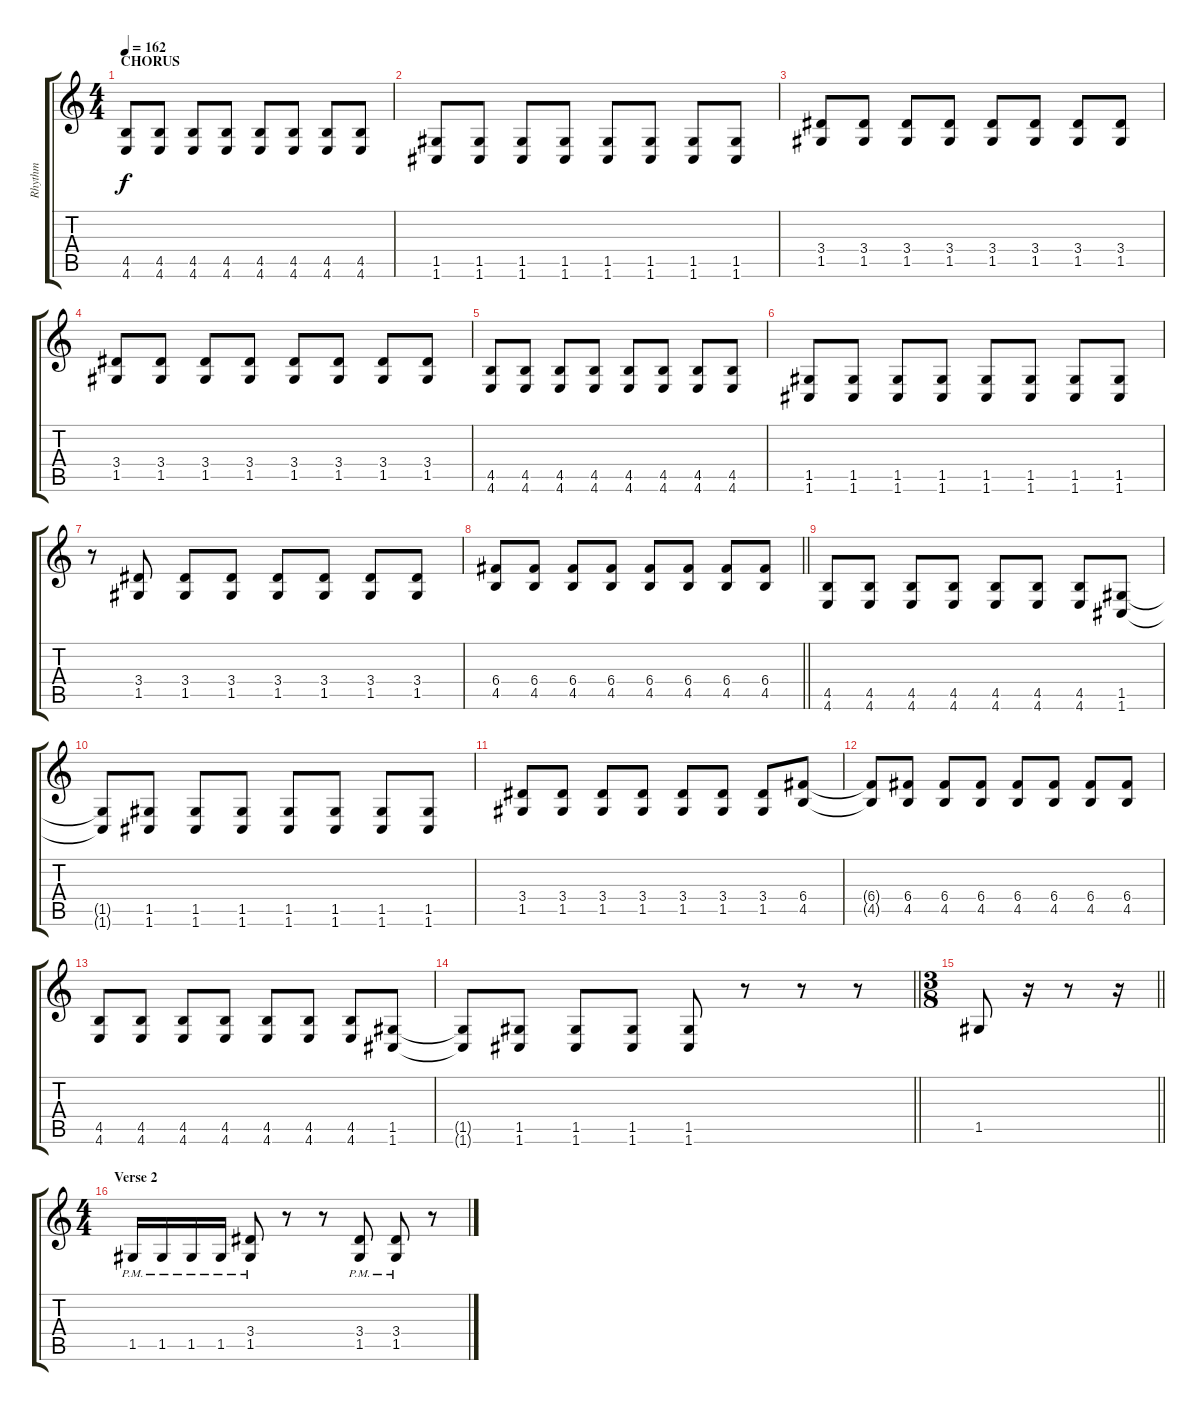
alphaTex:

\track ("Rhythm" "Rhythm") {instrument overdrivenguitar}
\staff {score tabs}
\tuning (D4 A3 F3 C3 G2 C2) {hide}
\ts (4 4)
\section ("" "CHORUS")
\tempo 162
\clef g2
\ks c
(4.5 4.6).8{dy f} (4.5 4.6).8 (4.5 4.6).8 (4.5 4.6).8 (4.5 4.6).8 (4.5 4.6).8 (4.5 4.6).8 (4.5 4.6).8 |
(1.5 1.6).8 (1.5 1.6).8 (1.5 1.6).8 (1.5 1.6).8 (1.5 1.6).8 (1.5 1.6).8 (1.5 1.6).8 (1.5 1.6).8 |
(3.4 1.5).8 (3.4 1.5).8 (3.4 1.5).8 (3.4 1.5).8 (3.4 1.5).8 (3.4 1.5).8 (3.4 1.5).8 (3.4 1.5).8 |
(3.4 1.5).8 (3.4 1.5).8 (3.4 1.5).8 (3.4 1.5).8 (3.4 1.5).8 (3.4 1.5).8 (3.4 1.5).8 (3.4 1.5).8 |
(4.5 4.6).8 (4.5 4.6).8 (4.5 4.6).8 (4.5 4.6).8 (4.5 4.6).8 (4.5 4.6).8 (4.5 4.6).8 (4.5 4.6).8 |
(1.5 1.6).8 (1.5 1.6).8 (1.5 1.6).8 (1.5 1.6).8 (1.5 1.6).8 (1.5 1.6).8 (1.5 1.6).8 (1.5 1.6).8 |
r.8 (3.4 1.5).8 (3.4 1.5).8 (3.4 1.5).8 (3.4 1.5).8 (3.4 1.5).8 (3.4 1.5).8 (3.4 1.5).8 |
\barLineRight lightlight
(6.4 4.5).8 (6.4 4.5).8 (6.4 4.5).8 (6.4 4.5).8 (6.4 4.5).8 (6.4 4.5).8 (6.4 4.5).8 (6.4 4.5).8 |
\section ("" "")
(4.5 4.6).8 (4.5 4.6).8 (4.5 4.6).8 (4.5 4.6).8 (4.5 4.6).8 (4.5 4.6).8 (4.5 4.6).8 (1.5 1.6).8 |
(1.5{t} 1.6{t}).8 (1.5 1.6).8 (1.5 1.6).8 (1.5 1.6).8 (1.5 1.6).8 (1.5 1.6).8 (1.5 1.6).8 (1.5 1.6).8 |
(3.4 1.5).8 (3.4 1.5).8 (3.4 1.5).8 (3.4 1.5).8 (3.4 1.5).8 (3.4 1.5).8 (3.4 1.5).8 (6.4 4.5).8 |
(6.4{t} 4.5{t}).8 (6.4 4.5).8 (6.4 4.5).8 (6.4 4.5).8 (6.4 4.5).8 (6.4 4.5).8 (6.4 4.5).8 (6.4 4.5).8 |
(4.5 4.6).8 (4.5 4.6).8 (4.5 4.6).8 (4.5 4.6).8 (4.5 4.6).8 (4.5 4.6).8 (4.5 4.6).8 (1.5 1.6).8 |
\barLineRight lightlight
(1.5{t} 1.6{t}).8 (1.5 1.6).8 (1.5 1.6).8 (1.5 1.6).8 (1.5 1.6).8 r.8 r.8 r.8 |
\ts (3 8)
\section ("" "")
\barLineRight lightlight
1.5.8 r.16 r.8 r.16 |
\ts (4 4)
\section ("" "Verse 2")
1.5{pm}.16 1.5{pm}.16 1.5{pm}.16 1.5{pm}.16 (3.4{pm} 1.5{pm}).8 r.8 r.8 (3.4{pm} 1.5{pm}).8 (3.4{pm} 1.5{pm}).8 r.8
